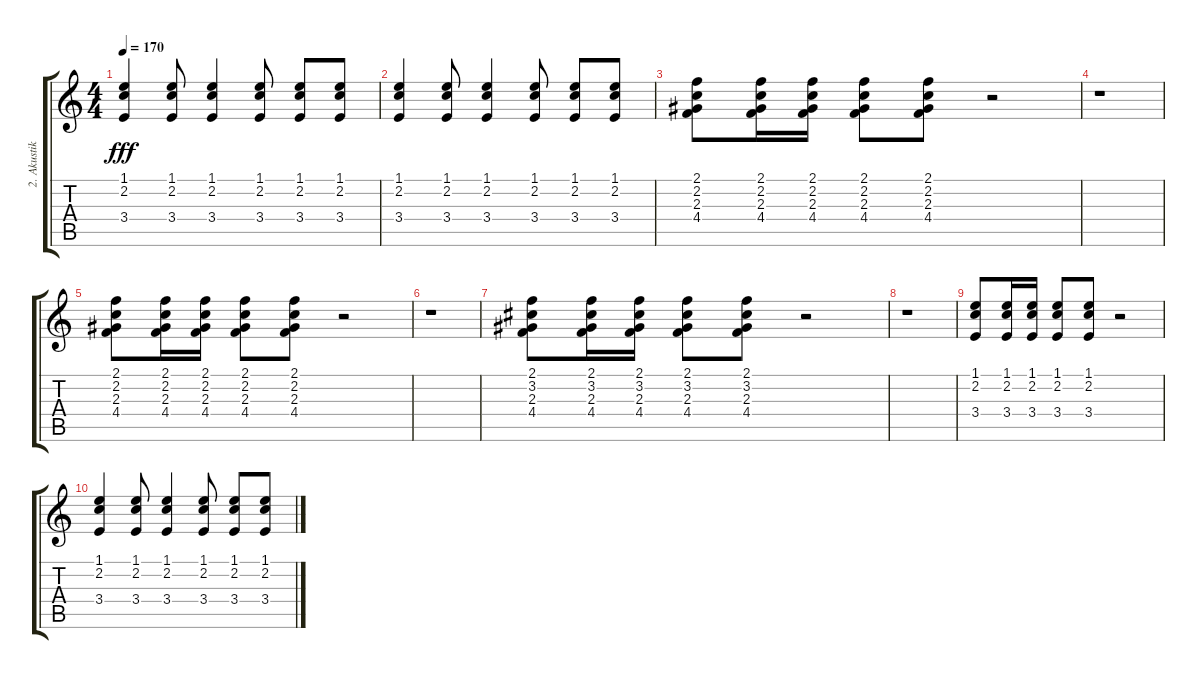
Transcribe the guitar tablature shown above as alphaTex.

\track ("2. Akustik-Gitarre" "2. Akustik") {instrument acousticguitarnylon}
\staff {score tabs}
\tuning (Eb4 Bb3 Gb3 Db3 Ab2 Eb2) {hide}
\ts (4 4)
\tempo 170
\clef g2
\ks c
(1.1 2.2 3.4).4{dy fff} (1.1 2.2 3.4).8 (1.1 2.2 3.4).4 (1.1 2.2 3.4).8 (1.1 2.2 3.4).8 (1.1 2.2 3.4).8 |
(1.1 2.2 3.4).4 (1.1 2.2 3.4).8 (1.1 2.2 3.4).4 (1.1 2.2 3.4).8 (1.1 2.2 3.4).8 (1.1 2.2 3.4).8 |
(2.1 2.2 2.3 4.4).8 (2.1 2.2 2.3 4.4).16 (2.1 2.2 2.3 4.4).16 (2.1 2.2 2.3 4.4).8 (2.1 2.2 2.3 4.4).8 r.2 |
r.1 |
(2.1 2.2 2.3 4.4).8 (2.1 2.2 2.3 4.4).16 (2.1 2.2 2.3 4.4).16 (2.1 2.2 2.3 4.4).8 (2.1 2.2 2.3 4.4).8 r.2 |
r.1 |
(2.1 3.2 2.3 4.4).8 (2.1 3.2 2.3 4.4).16 (2.1 3.2 2.3 4.4).16 (2.1 3.2 2.3 4.4).8 (2.1 3.2 2.3 4.4).8 r.2 |
r.1 |
(1.1 2.2 3.4).8 (1.1 2.2 3.4).16 (1.1 2.2 3.4).16 (1.1 2.2 3.4).8 (1.1 2.2 3.4).8 r.2 |
(1.1 2.2 3.4).4 (1.1 2.2 3.4).8 (1.1 2.2 3.4).4 (1.1 2.2 3.4).8 (1.1 2.2 3.4).8 (1.1 2.2 3.4).8
